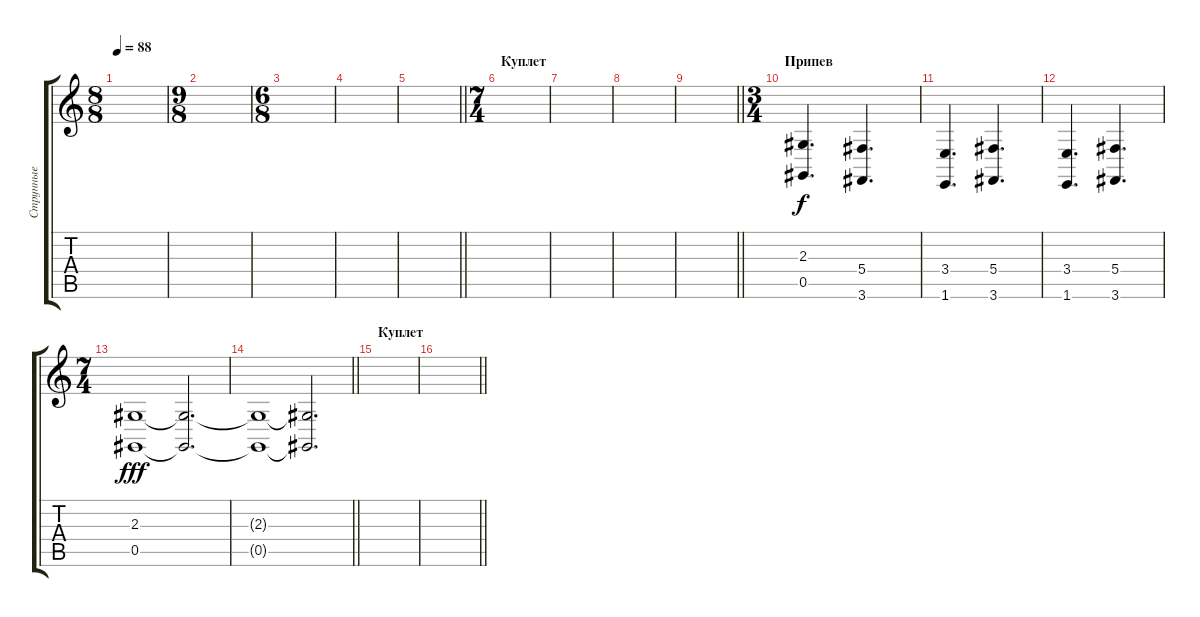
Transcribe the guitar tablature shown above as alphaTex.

\track ("Струнные" "Струнные") {instrument pizzicatostrings}
\staff {score tabs}
\tuning (Eb4 Bb3 Gb3 Db3 Ab2 Eb2) {hide}
\ts (8 8)
\tempo 88
\clef g2
\ks c
|
\ts (9 8)
|
\ts (6 8)
|
|
\barLineRight lightlight
|
\ts (7 4)
\section ("" "Куплет")
|
|
|
\barLineRight lightlight
|
\ts (3 4)
\section ("" "Припев")
(2.3 0.5).4{d volume 10} (5.4 3.6).4{d} |
(3.4 1.6).4{d} (5.4 3.6).4{d} |
(3.4 1.6).4{d} (5.4 3.6).4{d} |
\ts (7 4)
(2.3 0.5).1{dy fff volume 6} (2.3{t} 0.5{t}).2{d} |
\barLineRight lightlight
(2.3{t} 0.5{t}).1 (2.3{t} 0.5{t}).2{d} |
\section ("" "Куплет")
|
\barLineRight lightlight
